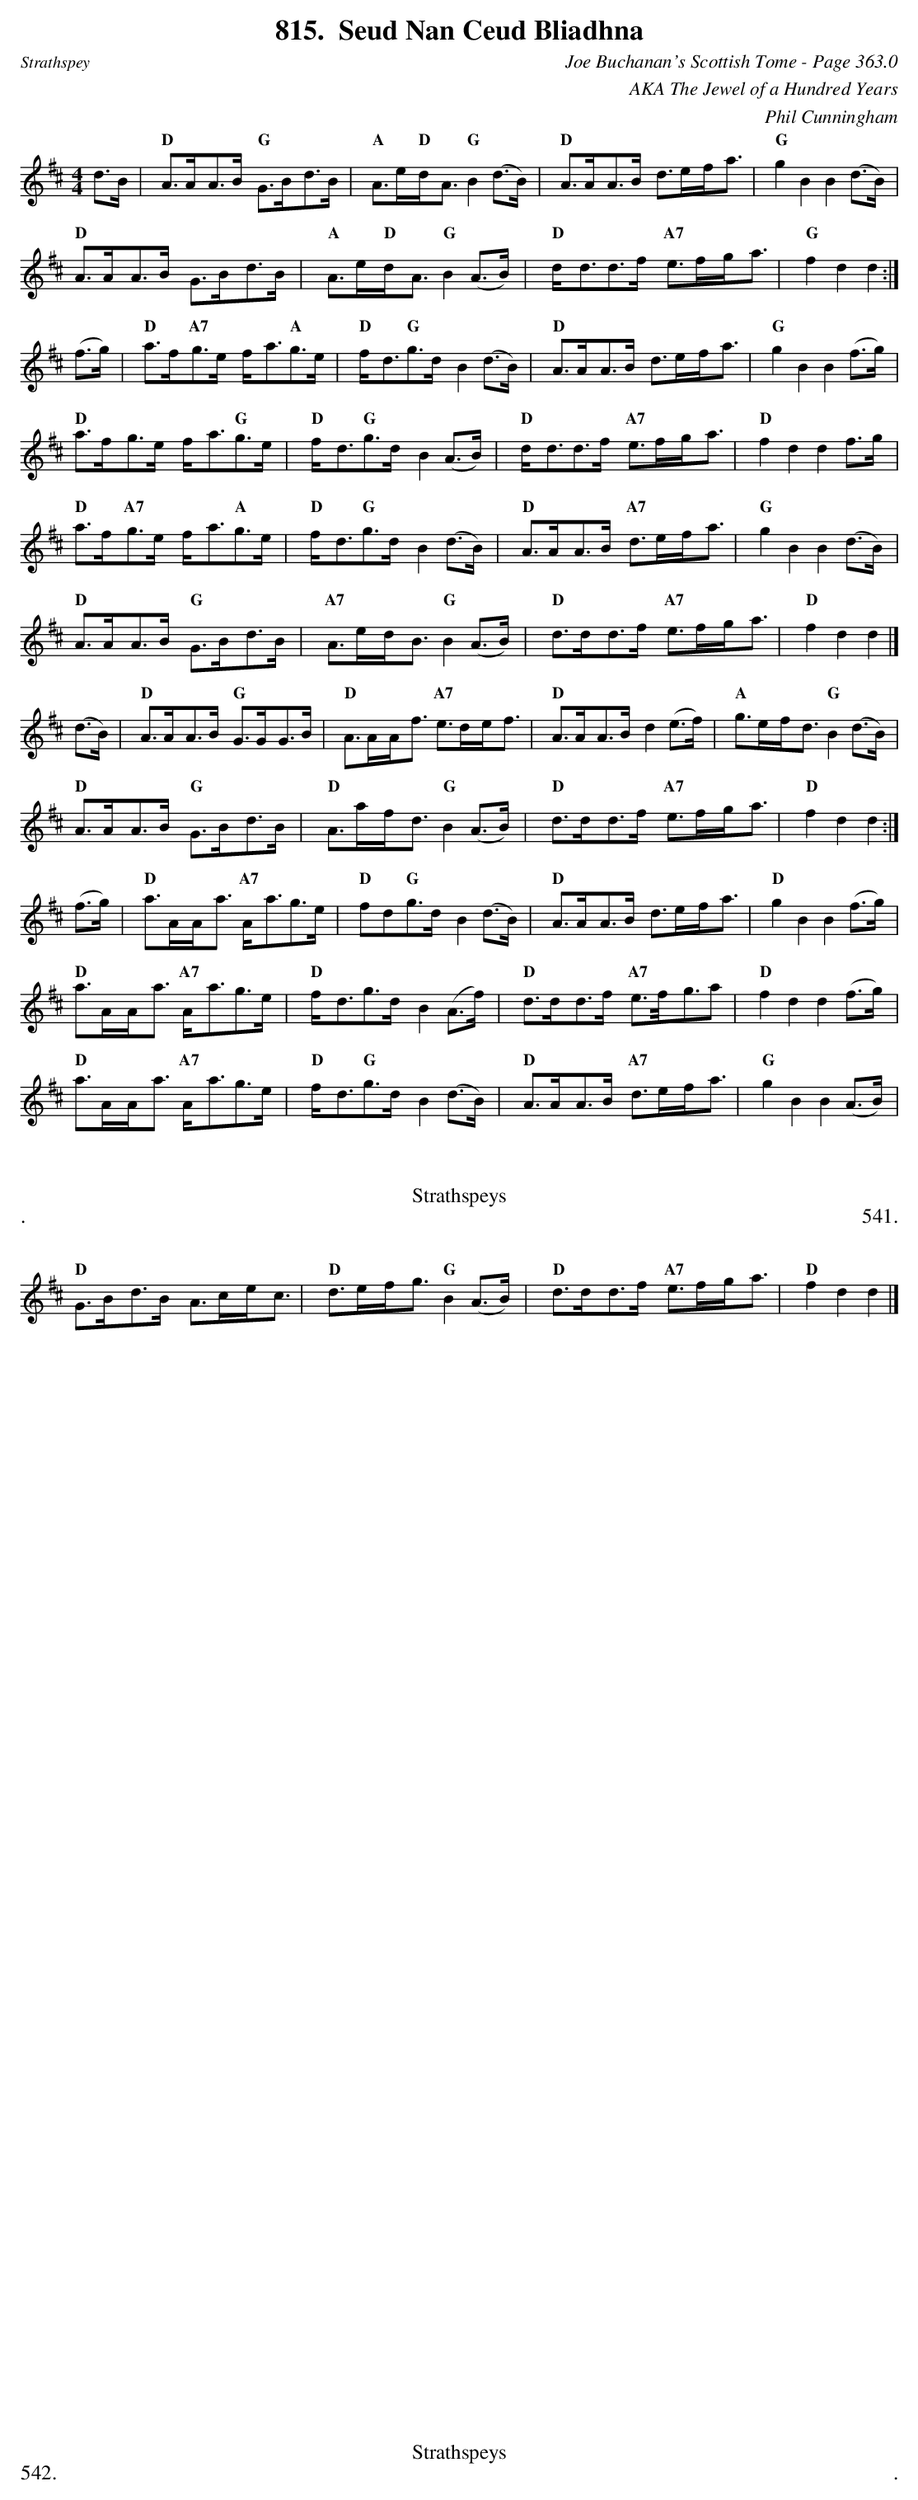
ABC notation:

X:1
T:Seud Nan Ceud Bliadhna
C:Joe Buchanan's Scottish Tome - Page 363.0
C:AKA The Jewel of a Hundred Years
C:Phil Cunningham
L:1/8
M:4/4
K:D
d>B | "D"A>AA>B "G"G>Bd>B | "A"A>e"D"d<A "G"B2 (d>B) | "D"A>AA>B d>ef<a | "G"g2 B2 B2 (d>B) |
"D"A>AA>B G>Bd>B | "A"A>e"D"d<A "G"B2 (A>B) | "D"d<dd>f "A7"e>fg<a | "G"f2 d2 d2 :|
(f>g) | "D"a>f"A7"g>e f<a"A"g>e | "D"f<d"G"g>d B2 (d>B) | "D"A>AA>B d>ef<a | "G"g2 B2 B2 (f>g) |
"D"a>fg>e f<a"G"g>e | "D"f<d"G"g>d B2 (A>B) | "D"d<dd>f "A7"e>fg<a | "D"f2 d2 d2 f>g |
"D"a>f"A7"g>e f<a"A"g>e | "D"f<d"G"g>d B2 (d>B) | "D"A>AA>B "A7"d>ef<a | "G"g2 B2 B2 (d>B) |
"D"A>AA>B "G"G>Bd>B | "A7"A>ed<B "G"B2 (A>B) | "D"d>dd>f "A7"e>fg<a | "D"f2 d2 d2 |]
(d>B) | "D"A>AA>B "G"G>GG>B | "D"A>AA<f "A7"e>de<f | "D"A>AA>B d2 (e>f) | "A"g>ef<d "G"B2 (d>B) |
"D"A>AA>B "G"G>Bd>B | "D"A>af<d "G"B2 (A>B) | "D"d>dd>f "A7"e>fg<a | "D"f2 d2 d2 :|
(f>g) | "D"a>AA<a "A7"A<ag>e | "D"fd"G"g>d B2 (d>B) | "D"A>AA>B d>ef<a | "D"g2 B2B2 (f>g) |
"D"a>AA<a "A7"A<ag>e | "D"f<dg>d B2 (A>f) | "D"d>dd>f "A7"e>f<ga | "D"f2 d2 d2 (f>g) |
"D"a>AA<a "A7"A<ag>e | "D"f<d"G"g>d B2 (d>B) | "D"A>AA>B "A7"d>ef<a | "G"g2 B2 B2 (A>B) |
"D"G>Bd>B A>ce<c | "D"d>ef<g "G"B2 (A>B) | "D"d>dd>f "A7"e>fg<a | "D"f2 d2 d2 |]
